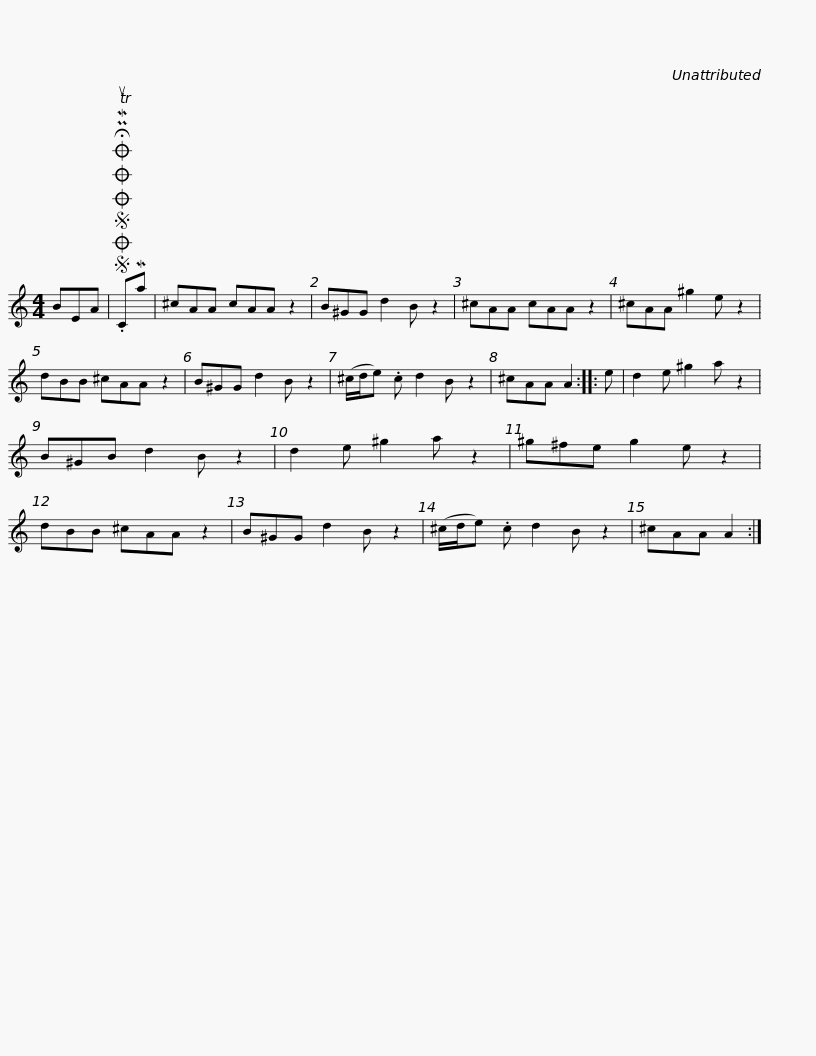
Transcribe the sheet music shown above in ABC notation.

X:1
L:1/8
M:4/4
I:linebreak $
K:C
V:1 treble
V:1
 BEA |SOSOOO .!fermata!PMTuCMa | ^cAA cAA z2 | B^GG d2 B z2 | ^cAA cAA z2 | %5
 ^cAA ^g2 e z2 | dBB ^cAA z2 |$ B^GG d2 B z2 | (^c/d/e) .c d2 B z2 | ^cAA A2 :: %10
 e | d2 e ^g2 a z2 | B^GB d2 B z2 | d2 e ^g2 a z2 | ^g^fe g2 e z2 |$ %15
 dBB ^cAA z2 | B^GG d2 B z2 | (^c/d/e) .c d2 B z2 | ^cAA A2 :| %19
